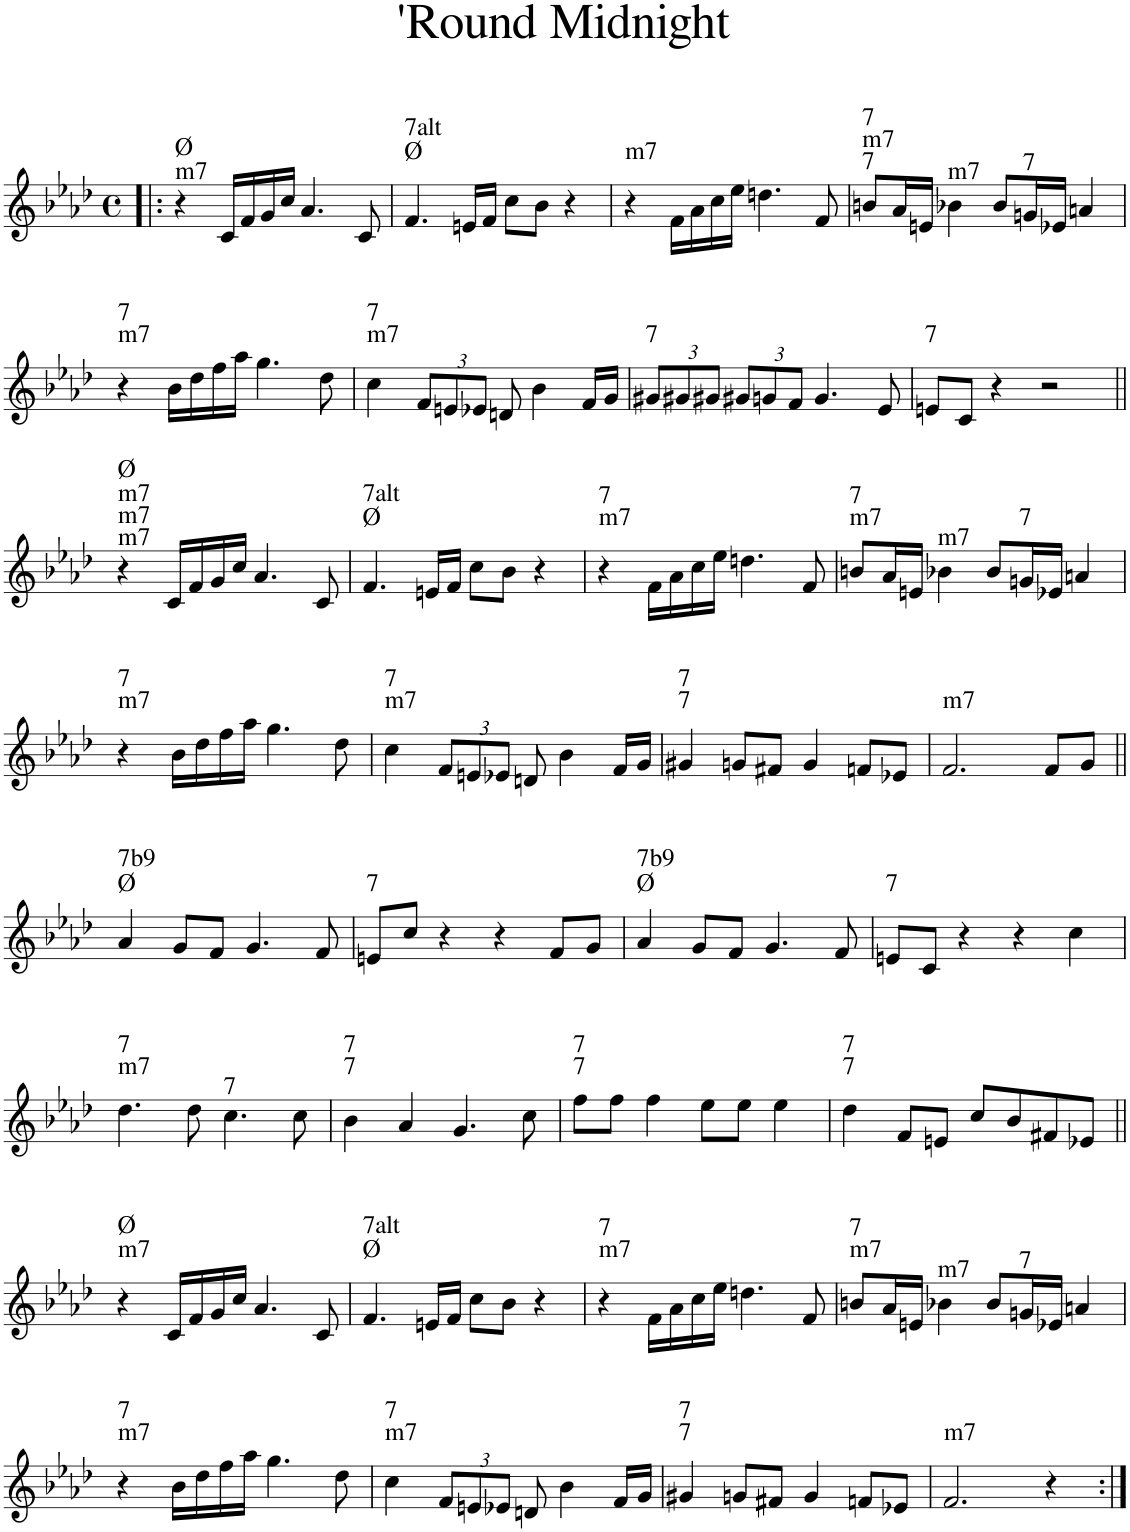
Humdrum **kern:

**kern	**harte
*part1	*part1
*staff1	*
*I"Tenor Saxophone	*
*I'T Sax	*
*clefG2	*
*Trd8c14	*
*k[b-e-a-d-]	*
*M4/4	*
*met(c)	*
=1!|:	=1!|:
!	!LO:H:n=1:kt=m7
!	!LO:H:n=2:kt=Ø
4r	F:min7 .
16c/LL	.
16f/	.
16g/	.
16cc/JJ	.
4.a-/	.
8c/	.
=2	=2
!	!LO:H:n=1:kt=Ø
!	!LO:H:n=2:kt=7
4.f/	. C:(3,#5,b7,#9,#11)
16en/LL	.
16f/JJ	.
8cc\L	.
8b-\J	.
4r	.
=3	=3
!	!LO:H:kt=m7
4r	F:min7
16f\LL	.
16a-\	.
16cc\	.
16ee-\JJ	.
4.ddn\	.
8f/	.
=4	=4
!	!LO:H:n=1:kt=7
!	!LO:H:n=2:kt=m7
!	!LO:H:n=3:kt=7
8bn/L	Bb:7 C#:min7 F#:7
16a-/L	.
16en/JJ	.
!	!LO:H:kt=m7
4b-X\	C:min7
8b-/L	.
!	!LO:H:kt=7
16gn/L	F:7
16e-X/JJ	.
4an/	.
!!LO:LB:g=z
=5	=5
!	!LO:H:n=1:kt=m7
!	!LO:H:n=2:kt=7
4r	Bb:min7 Eb:7
16b-\LL	.
16dd-\	.
16ff\	.
16aa-\JJ	.
4.gg\	.
8dd-\	.
=6	=6
!	!LO:H:n=1:kt=m7
!	!LO:H:n=2:kt=7
4cc\	F:min7 Bb:7
*Xbrackettup	*
12f/L	.
12en/	.
12e-X/J	.
8dn/	.
4b-\	.
16f/LL	.
16g/JJ	.
=7	=7
!	!LO:H:kt=7
12g#X/L	C#:7
12g#X/	.
12g#X/J	.
12g#X/L	.
12gn/	.
12f/J	.
4.g/	.
8e-/	.
=8	=8
!	!LO:H:kt=7
8en/L	C:7
8c/J	.
4r	.
2r	.
!!LO:LB:g=z
=9||	=9||
!	!LO:H:n=1:kt=m7
!	!LO:H:n=2:kt=m7
!	!LO:H:n=3:kt=m7
!	!LO:H:n=4:kt=Ø
4r	F:min7 F:min7 F:min7 .
16c/LL	.
16f/	.
16g/	.
16cc/JJ	.
4.a-/	.
8c/	.
=10	=10
!	!LO:H:n=1:kt=Ø
!	!LO:H:n=2:kt=7
4.f/	. C:(3,#5,b7,#9,#11)
16en/LL	.
16f/JJ	.
8cc\L	.
8b-\J	.
4r	.
=11	=11
!	!LO:H:n=1:kt=m7
!	!LO:H:n=2:kt=7
4r	F:min7 Bb:7
16f\LL	.
16a-\	.
16cc\	.
16ee-\JJ	.
4.ddn\	.
8f/	.
=12	=12
!	!LO:H:n=1:kt=m7
!	!LO:H:n=2:kt=7
8bn/L	C#:min7 F#:7
16a-/L	.
16en/JJ	.
!	!LO:H:kt=m7
4b-X\	C:min7
8b-/L	.
!	!LO:H:kt=7
16gn/L	F:7
16e-X/JJ	.
4an/	.
!!LO:LB:g=z
=13	=13
!	!LO:H:n=1:kt=m7
!	!LO:H:n=2:kt=7
4r	Bb:min7 Eb:7
16b-\LL	.
16dd-\	.
16ff\	.
16aa-\JJ	.
4.gg\	.
8dd-\	.
=14	=14
!	!LO:H:n=1:kt=m7
!	!LO:H:n=2:kt=7
4cc\	F:min7 Bb:7
12f/L	.
12en/	.
12e-X/J	.
8dn/	.
4b-\	.
16f/LL	.
16g/JJ	.
=15	=15
!	!LO:H:n=1:kt=7
!	!LO:H:n=2:kt=7
4g#X/	C#:7 C:7
8gn/L	.
8f#X/J	.
4g/	.
8fn/L	.
8e-X/J	.
=16	=16
!	!LO:H:kt=m7
2.f/	F:min7
8f/L	.
8g/J	.
!!LO:LB:g=z
=17||	=17||
!	!LO:H:n=1:kt=Ø
!	!LO:H:n=2:kt=7
4a-/	. G:7(b9)
8g/L	.
8f/J	.
4.g/	.
8f/	.
=18	=18
!	!LO:H:kt=7
8en/L	C:7
8cc/J	.
4r	.
4r	.
8f/L	.
8g/J	.
=19	=19
!	!LO:H:n=1:kt=Ø
!	!LO:H:n=2:kt=7
4a-/	. G:7(b9)
8g/L	.
8f/J	.
4.g/	.
8f/	.
=20	=20
!	!LO:H:kt=7
8en/L	C:7
8c/J	.
4r	.
4r	.
4cc\	.
!!LO:LB:g=z
=21	=21
*k[b-e-a-d-]	*
!	!LO:H:n=1:kt=m7
!	!LO:H:n=2:kt=7
4.dd-\	Bb:min7 Eb:7
8dd-\	.
!	!LO:H:kt=7
4.cc\	Ab:7
8cc\	.
=22	=22
!	!LO:H:n=1:kt=7
!	!LO:H:n=2:kt=7
4b-\	C#:7 C:7
4a-/	.
4.g/	.
8cc\	.
=23	=23
!	!LO:H:n=1:kt=7
!	!LO:H:n=2:kt=7
8ff\L	F:7 Eb:7
8ff\J	.
4ff\	.
8ee-\L	.
8ee-\J	.
4ee-\	.
=24	=24
!	!LO:H:n=1:kt=7
!	!LO:H:n=2:kt=7
4dd-\	C#:7 C:7
8f/L	.
8en/J	.
8cc/L	.
8b-/	.
8f#X/	.
8e-X/J	.
!!LO:LB:g=z
=25||	=25||
!	!LO:H:n=1:kt=m7
!	!LO:H:n=2:kt=Ø
4r	F:min7 .
16c/LL	.
16f/	.
16g/	.
16cc/JJ	.
4.a-/	.
8c/	.
=26	=26
!	!LO:H:n=1:kt=Ø
!	!LO:H:n=2:kt=7
4.f/	. C:(3,#5,b7,#9,#11)
16en/LL	.
16f/JJ	.
8cc\L	.
8b-\J	.
4r	.
=27	=27
!	!LO:H:n=1:kt=m7
!	!LO:H:n=2:kt=7
4r	F:min7 Bb:7
16f\LL	.
16a-\	.
16cc\	.
16ee-\JJ	.
4.ddn\	.
8f/	.
=28	=28
!	!LO:H:n=1:kt=m7
!	!LO:H:n=2:kt=7
8bn/L	C#:min7 F#:7
16a-/L	.
16en/JJ	.
!	!LO:H:kt=m7
4b-X\	C:min7
8b-/L	.
!	!LO:H:kt=7
16gn/L	F:7
16e-X/JJ	.
4an/	.
!!LO:LB:g=z
=29	=29
!	!LO:H:n=1:kt=m7
!	!LO:H:n=2:kt=7
4r	Bb:min7 Eb:7
16b-\LL	.
16dd-\	.
16ff\	.
16aa-\JJ	.
4.gg\	.
8dd-\	.
=30	=30
!	!LO:H:n=1:kt=m7
!	!LO:H:n=2:kt=7
4cc\	F:min7 Bb:7
12f/L	.
12en/	.
12e-X/J	.
8dn/	.
4b-\	.
16f/LL	.
16g/JJ	.
=31	=31
!	!LO:H:n=1:kt=7
!	!LO:H:n=2:kt=7
4g#X/	C#:7 C:7
8gn/L	.
8f#X/J	.
4g/	.
8fn/L	.
8e-X/J	.
=32	=32
!	!LO:H:kt=m7
2.f/	F:min7
4r	.
=:|!	=:|!
*-	*-
